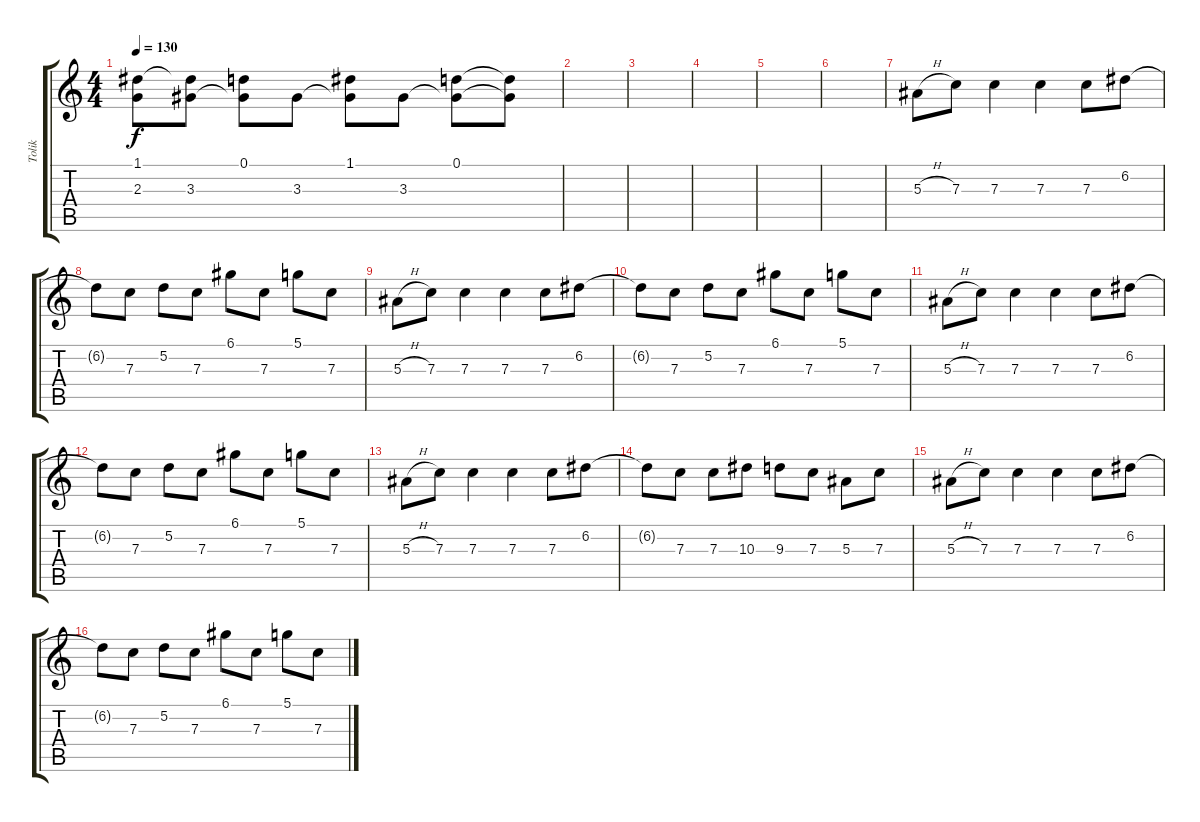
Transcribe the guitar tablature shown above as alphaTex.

\track ("Tolik" "Tolik") {instrument distortionguitar}
\staff {score tabs}
\tuning (D4 A3 F3 C3 G2 C2) {hide}
\ts (4 4)
\tempo 130
\clef g2
\ks c
(1.1{t} 2.3{t}).8{dy f} (1.1{t} 3.3).8 (0.1 3.3{t}).8 3.3.8 (1.1 3.3{t}).8 3.3.8 (0.1 3.3{t}).8 (0.1{t} 3.3{t}).8 |
|
|
|
|
|
5.3{h}.8 7.3.8 7.3.4 7.3.4 7.3.8 6.2.8 |
6.2{t}.8 7.3.8 5.2.8 7.3.8 6.1.8 7.3.8 5.1.8 7.3.8 |
5.3{h}.8 7.3.8 7.3.4 7.3.4 7.3.8 6.2.8 |
6.2{t}.8 7.3.8 5.2.8 7.3.8 6.1.8 7.3.8 5.1.8 7.3.8 |
5.3{h}.8 7.3.8 7.3.4 7.3.4 7.3.8 6.2.8 |
6.2{t}.8 7.3.8 5.2.8 7.3.8 6.1.8 7.3.8 5.1.8 7.3.8 |
5.3{h}.8 7.3.8 7.3.4 7.3.4 7.3.8 6.2.8 |
6.2{t}.8 7.3.8 7.3.8 10.3.8 9.3.8 7.3.8 5.3.8 7.3.8 |
5.3{h}.8 7.3.8 7.3.4 7.3.4 7.3.8 6.2.8 |
6.2{t}.8 7.3.8 5.2.8 7.3.8 6.1.8 7.3.8 5.1.8 7.3.8
